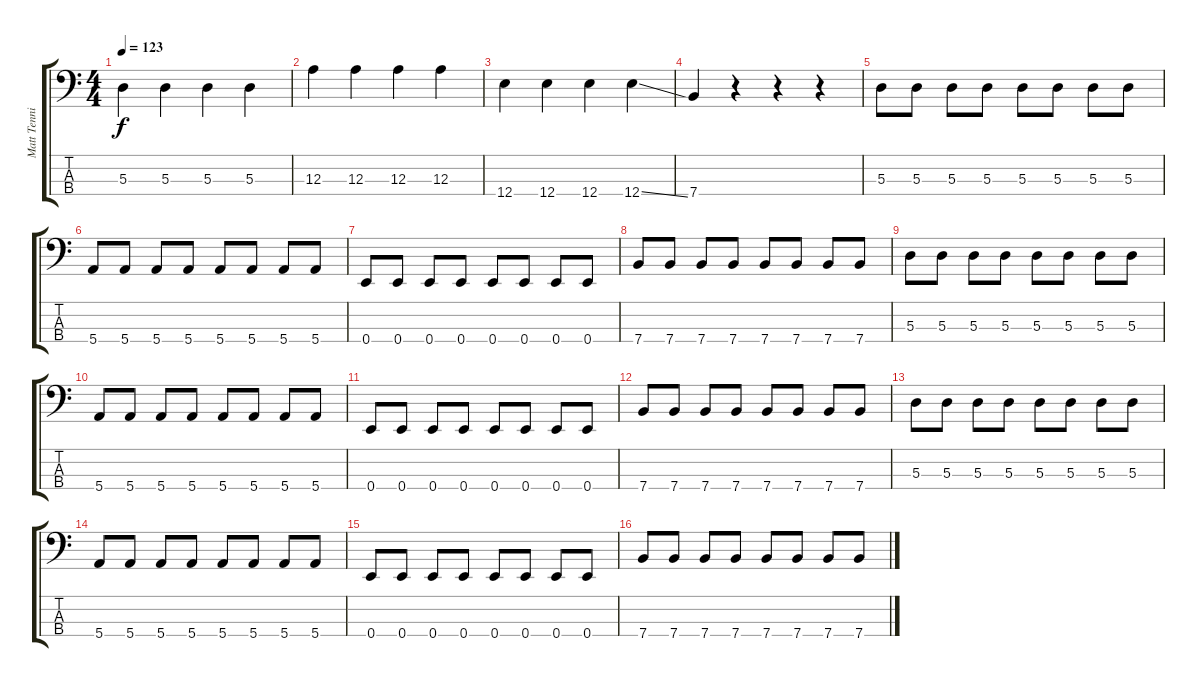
\track ("Matt Tennikof" "Matt Tenni") {instrument electricbassfinger}
\staff {score tabs}
\tuning (G2 D2 A1 E1) {hide}
\ts (4 4)
\tempo 123
\clef f4
\ks c
5.3.4{dy f} 5.3.4 5.3.4 5.3.4 |
12.3.4 12.3.4 12.3.4 12.3.4 |
12.4.4 12.4.4 12.4.4 12.4{ss}.4 |
7.4.4 r.4 r.4 r.4 |
5.3.8 5.3.8 5.3.8 5.3.8 5.3.8 5.3.8 5.3.8 5.3.8 |
5.4.8 5.4.8 5.4.8 5.4.8 5.4.8 5.4.8 5.4.8 5.4.8 |
0.4.8 0.4.8 0.4.8 0.4.8 0.4.8 0.4.8 0.4.8 0.4.8 |
7.4.8 7.4.8 7.4.8 7.4.8 7.4.8 7.4.8 7.4.8 7.4.8 |
5.3.8 5.3.8 5.3.8 5.3.8 5.3.8 5.3.8 5.3.8 5.3.8 |
5.4.8 5.4.8 5.4.8 5.4.8 5.4.8 5.4.8 5.4.8 5.4.8 |
0.4.8 0.4.8 0.4.8 0.4.8 0.4.8 0.4.8 0.4.8 0.4.8 |
7.4.8 7.4.8 7.4.8 7.4.8 7.4.8 7.4.8 7.4.8 7.4.8 |
5.3.8 5.3.8 5.3.8 5.3.8 5.3.8 5.3.8 5.3.8 5.3.8 |
5.4.8 5.4.8 5.4.8 5.4.8 5.4.8 5.4.8 5.4.8 5.4.8 |
0.4.8 0.4.8 0.4.8 0.4.8 0.4.8 0.4.8 0.4.8 0.4.8 |
7.4.8 7.4.8 7.4.8 7.4.8 7.4.8 7.4.8 7.4.8 7.4.8
